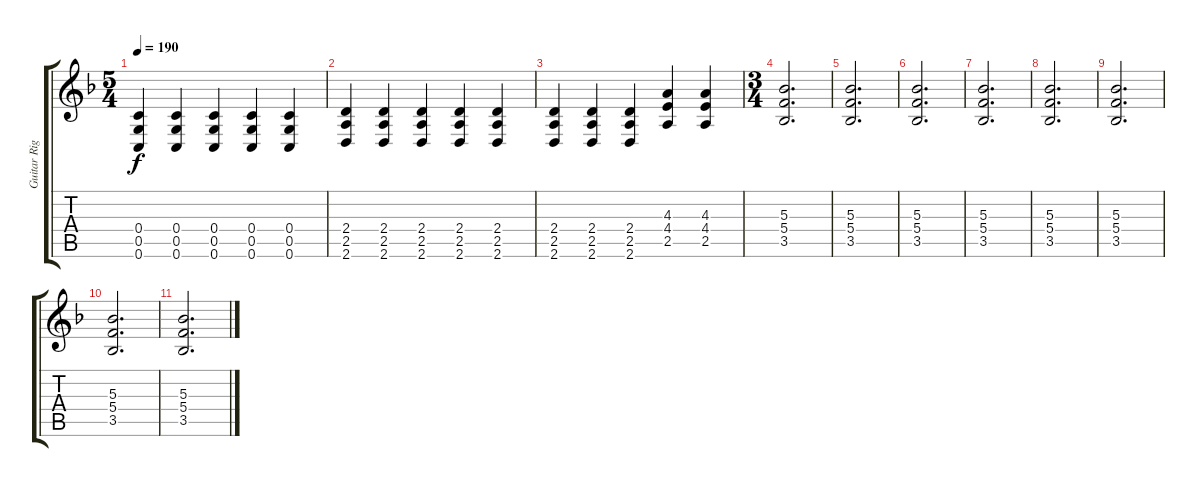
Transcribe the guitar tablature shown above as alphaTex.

\track ("Guitar Right" "Guitar Rig") {instrument distortionguitar}
\staff {score tabs}
\tuning (D4 A3 F3 C3 G2 C2) {hide}
\ts (5 4)
\tempo 190
\clef g2
\ks dminor
(0.4 0.5 0.6).4{dy f} (0.4 0.5 0.6).4 (0.4 0.5 0.6).4 (0.4 0.5 0.6).4 (0.4 0.5 0.6).4 |
(2.4 2.5 2.6).4 (2.4 2.5 2.6).4 (2.4 2.5 2.6).4 (2.4 2.5 2.6).4 (2.4 2.5 2.6).4 |
(2.4 2.5 2.6).4 (2.4 2.5 2.6).4 (2.4 2.5 2.6).4 (4.3 4.4 2.5).4 (4.3 4.4 2.5).4 |
\ts (3 4)
(5.3 5.4 3.5).2{d} |
(5.3 5.4 3.5).2{d} |
(5.3 5.4 3.5).2{d} |
(5.3 5.4 3.5).2{d} |
(5.3 5.4 3.5).2{d} |
(5.3 5.4 3.5).2{d} |
(5.3 5.4 3.5).2{d} |
(5.3 5.4 3.5).2{d}
